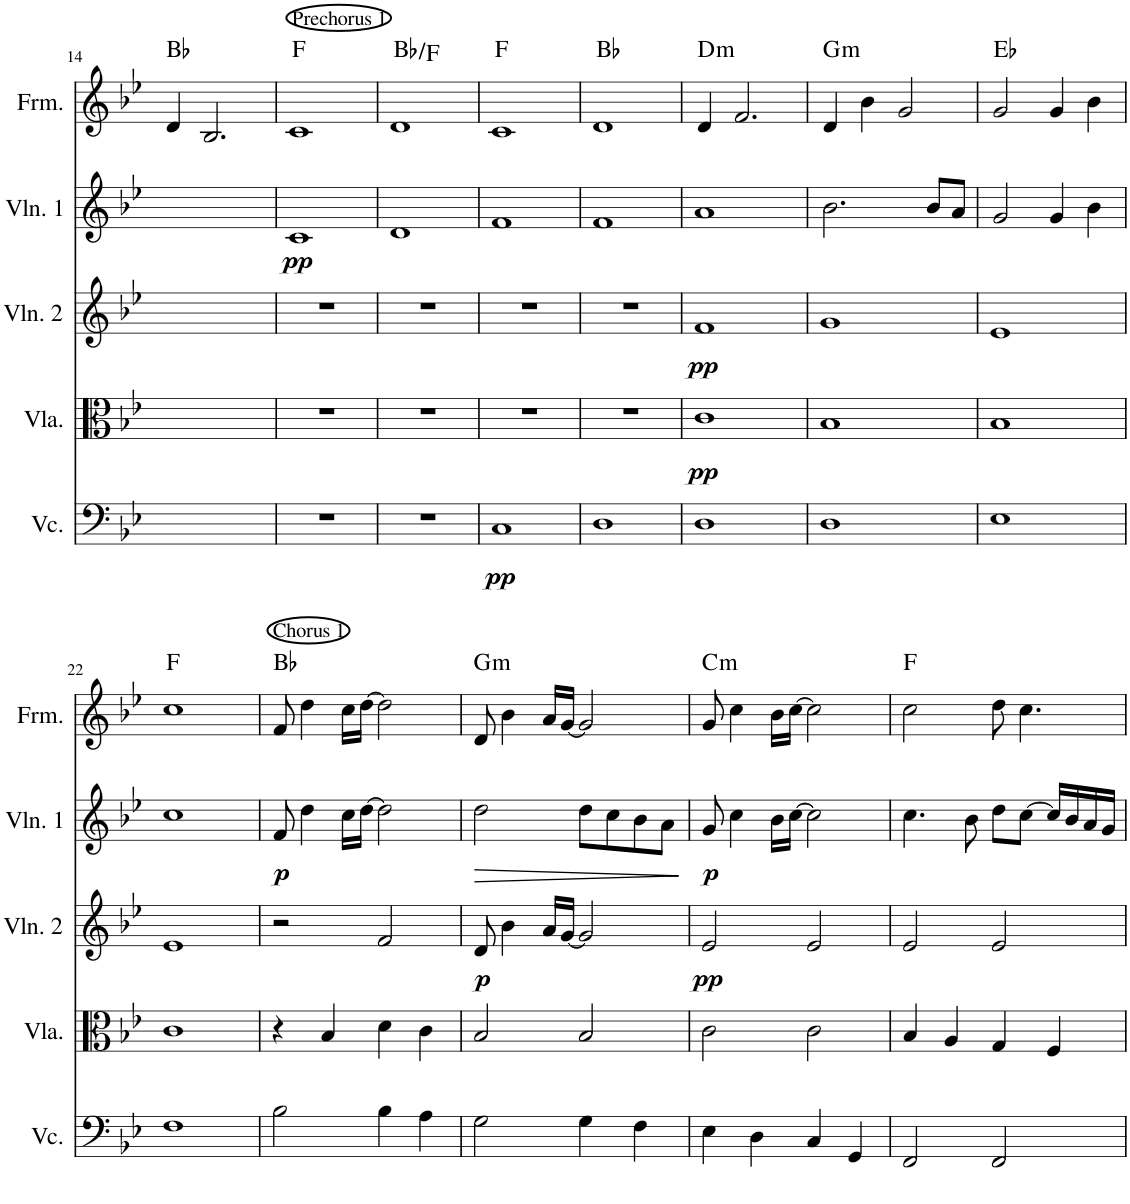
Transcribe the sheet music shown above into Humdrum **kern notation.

**kern	**dynam	**kern	**dynam	**kern	**dynam	**kern	**dynam	**kern	**harte
*part5	*part5	*part4	*part4	*part3	*part3	*part2	*part2	*part1	*part1
*staff5	*staff5	*staff4	*staff4	*staff3	*staff3	*staff2	*staff2	*staff1	*
*I"Violoncello	*	*I"Viola	*	*I"Violin 2	*	*I"Violin 1	*	*I"Form	*
*I'Vc.	*	*I'Vla.	*	*I'Vln. 2	*	*I'Vln. 1	*	*I'Frm.	*
!!LO:PB:g=z
*clefF4	*	*clefC3	*	*clefG2	*	*clefG2	*	*clefG2	*
*k[b-e-]	*	*k[b-e-]	*	*k[b-e-]	*	*k[b-e-]	*	*k[b-e-]	*
*M4/4	*	*M4/4	*	*M4/4	*	*M4/4	*	*M4/4	*
=14	=14	=14	=14	=14	=14	=14	=14	=14	=14
1ryy	.	1ryy	.	1ryy	.	1ryy	.	4d/	Bb:maj
.	.	.	.	.	.	.	.	2.B-/	.
=15	=15	=15	=15	=15	=15	=15	=15	=15	=15
!	!	!	!	!	!	!	!	!LO:TX:a:t=Prechorus 1	!
!	!	!	!	!	!	!	!LO:DY:b	!	!
1r	.	1r	.	1r	.	1c	pp	1c	F:maj
=16	=16	=16	=16	=16	=16	=16	=16	=16	=16
1r	.	1r	.	1r	.	1d	.	1d	Bb:maj/5
=17	=17	=17	=17	=17	=17	=17	=17	=17	=17
!	!LO:DY:b	!	!	!	!	!	!	!	!
1C	pp	1r	.	1r	.	1f	.	1c	F:maj
=18	=18	=18	=18	=18	=18	=18	=18	=18	=18
1D	.	1r	.	1r	.	1f	.	1d	Bb:maj
=19	=19	=19	=19	=19	=19	=19	=19	=19	=19
!	!	!	!LO:DY:b	!	!LO:DY:b	!	!	!	!LO:H:kt=m
1D	.	1c	pp	1f	pp	1a	.	4d/	D:min
.	.	.	.	.	.	.	.	2.f/	.
=20	=20	=20	=20	=20	=20	=20	=20	=20	=20
!	!	!	!	!	!	!	!	!	!LO:H:kt=m
1D	.	1B-	.	1g	.	2.b-\	.	4d/	G:min
.	.	.	.	.	.	.	.	4b-\	.
.	.	.	.	.	.	.	.	2g/	.
.	.	.	.	.	.	8b-/L	.	.	.
.	.	.	.	.	.	8a/J	.	.	.
=21	=21	=21	=21	=21	=21	=21	=21	=21	=21
1E-	.	1B-	.	1e-	.	2g/	.	2g/	Eb:maj
.	.	.	.	.	.	4g/	.	4g/	.
.	.	.	.	.	.	4b-\	.	4b-\	.
!!LO:LB:g=z
=22	=22	=22	=22	=22	=22	=22	=22	=22	=22
1F	.	1c	.	1e-	.	1cc	.	1cc	F:maj
=23	=23	=23	=23	=23	=23	=23	=23	=23	=23
!	!	!	!	!	!	!	!	!LO:TX:a:t=Chorus 1	!
!	!	!	!	!	!	!	!LO:DY:b	!	!
2B-\	.	4r	.	2r	.	8f/	p	8f/	Bb:maj
.	.	.	.	.	.	4dd\	.	4dd\	.
.	.	4B-/	.	.	.	.	.	.	.
.	.	.	.	.	.	16cc\LL	.	16cc\LL	.
.	.	.	.	.	.	[16dd\JJ	.	[16dd\JJ	.
4B-\	.	4d\	.	2f/	.	2dd\]	.	2dd\]	.
4A\	.	4c\	.	.	.	.	.	.	.
=24	=24	=24	=24	=24	=24	=24	=24	=24	=24
!	!	!	!	!	!LO:DY:b	!	!LO:HP:b	!	!LO:H:kt=m
2G\	.	2B-/	.	8d/	p	2dd\	>	8d/	G:min
.	.	.	.	4b-\	.	.	.	4b-\	.
.	.	.	.	16a/LL	.	.	.	16a/LL	.
.	.	.	.	[16g/JJ	.	.	.	[16g/JJ	.
4G\	.	2B-/	.	2g/]	.	8dd\L	.	2g/]	.
.	.	.	.	.	.	8cc\	.	.	.
4F\	.	.	.	.	.	8b-\	.	.	.
.	.	.	.	.	.	8a\J	.	.	.
.	.	.	.	.	.	.	]	.	.
=25	=25	=25	=25	=25	=25	=25	=25	=25	=25
!	!	!	!	!	!LO:DY:b	!	!LO:DY:b	!	!LO:H:kt=m
4E-\	.	2c\	.	2e-/	pp	8g/	p	8g/	C:min
.	.	.	.	.	.	4cc\	.	4cc\	.
4D\	.	.	.	.	.	.	.	.	.
.	.	.	.	.	.	16b-\LL	.	16b-\LL	.
.	.	.	.	.	.	[16cc\JJ	.	[16cc\JJ	.
4C/	.	2c\	.	2e-/	.	2cc\]	.	2cc\]	.
4GG/	.	.	.	.	.	.	.	.	.
=26	=26	=26	=26	=26	=26	=26	=26	=26	=26
2FF/	.	4B-/	.	2e-/	.	4.cc\	.	2cc\	F:maj
.	.	4A/	.	.	.	.	.	.	.
.	.	.	.	.	.	8b-\	.	.	.
2FF/	.	4G/	.	2e-/	.	8dd\L	.	8dd\	.
.	.	.	.	.	.	[8cc\J	.	4.cc\	.
.	.	4F/	.	.	.	16cc/LL]	.	.	.
.	.	.	.	.	.	16b-/	.	.	.
.	.	.	.	.	.	16a/	.	.	.
.	.	.	.	.	.	16g/JJ	.	.	.
=	=	=	=	=	=	=	=	=	=
*-	*-	*-	*-	*-	*-	*-	*-	*-	*-
